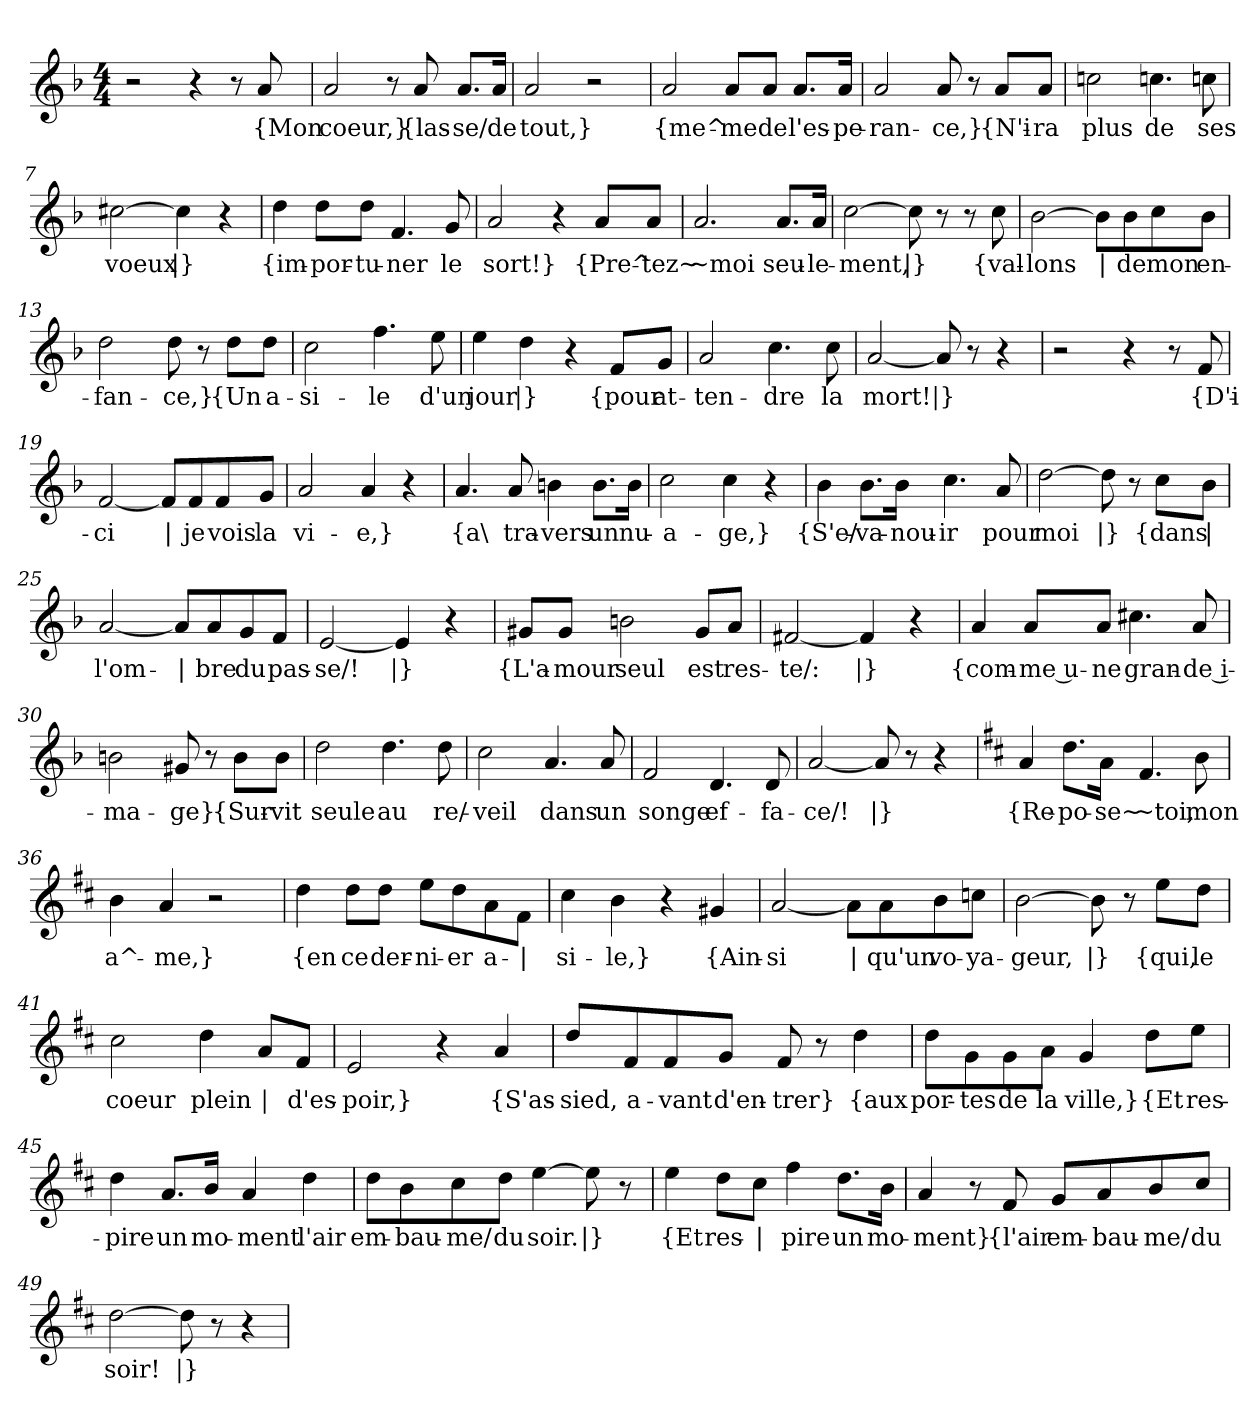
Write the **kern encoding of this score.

**kern	**text
*part1	*part1
*staff1	*staff1
*clefG2	*
*k[b-]	*
*M4/4	*
=1	=1
2r	.
4r	.
8r	.
!	!LO:LY:b
8a/	{Mon
=2	=2
!	!LO:LY:b
2a/	coeur,}
8r	.
!	!LO:LY:b
8a/	{las-
!	!LO:LY:b
8.a/L	-se/
!	!LO:LY:b
16a/Jk	de
=3	=3
!	!LO:LY:b
2a/	tout,}
2r	.
=4	=4
!	!LO:LY:b
2a/	{me^-
!	!LO:LY:b
8a/L	-me
!	!LO:LY:b
8a/J	de
!	!LO:LY:b
8.a/L	l'es-
!	!LO:LY:b
16a/Jk	-pe-
=5	=5
!	!LO:LY:b
2a/	-ran-
!	!LO:LY:b
8a/	-ce,}
8r	.
!	!LO:LY:b
8a/L	{N'i-
!	!LO:LY:b
8a/J	-ra
=6	=6
!	!LO:LY:b
2ccn\	plus
!	!LO:LY:b
4.ccn\	de
!	!LO:LY:b
8ccn\	ses
!!LO:LB:g=z
=7	=7
!	!LO:LY:b
[2cc#X\	voeux
!	!LO:LY:b
4cc#\]	|}
4r	.
=8	=8
!	!LO:LY:b
4dd\	{im-
!	!LO:LY:b
8dd\L	-por-
!	!LO:LY:b
8dd\J	-tu-
!	!LO:LY:b
4.f/	-ner
!	!LO:LY:b
8g/	le
=9	=9
!	!LO:LY:b
2a/	sort!}
4r	.
!	!LO:LY:b
8a/L	{Pre^-
!	!LO:LY:b
8a/J	-tez~
=10	=10
!	!LO:LY:b
2.a/	~moi
!	!LO:LY:b
8.a/L	seu-
!	!LO:LY:b
16a/Jk	-le-
=11	=11
!	!LO:LY:b
[2cc\	-ment,
!	!LO:LY:b
8cc\]	|}
8r	.
8r	.
!	!LO:LY:b
8cc\	{val-
!!LO:LB:g=z
=12	=12
!	!LO:LY:b
[2b-\	-lons
!	!LO:LY:b
8b-\L]	|
!	!LO:LY:b
8b-\	de
!	!LO:LY:b
8cc\	mon
!	!LO:LY:b
8b-\J	en-
=13	=13
!	!LO:LY:b
2dd\	-fan-
!	!LO:LY:b
8dd\	-ce,}
8r	.
!	!LO:LY:b
8dd\L	{Un
!	!LO:LY:b
8dd\J	a-
=14	=14
!	!LO:LY:b
2cc\	-si-
!	!LO:LY:b
4.ff\	-le
!	!LO:LY:b
8ee\	d'un
=15	=15
!	!LO:LY:b
4ee\	jour
!	!LO:LY:b
4dd\	|}
4r	.
!	!LO:LY:b
8f/L	{pour
!	!LO:LY:b
8g/J	at-
=16	=16
!	!LO:LY:b
2a/	-ten-
!	!LO:LY:b
4.cc\	-dre
!	!LO:LY:b
8cc\	la
=17	=17
!	!LO:LY:b
[2a/	mort!
!	!LO:LY:b
8a/]	|}
8r	.
4r	.
!!LO:LB:g=z
=18	=18
2r	.
4r	.
8r	.
!	!LO:LY:b
8f/	{D'i-
=19	=19
!	!LO:LY:b
[2f/	-ci
!	!LO:LY:b
8f/L]	|
!	!LO:LY:b
8f/	je
!	!LO:LY:b
8f/	vois
!	!LO:LY:b
8g/J	la
=20	=20
!	!LO:LY:b
2a/	vi-
!	!LO:LY:b
4a/	-e,}
4r	.
=21	=21
!	!LO:LY:b
4.a/	{a\
!	!LO:LY:b
8a/	tra-
!	!LO:LY:b
4bn\	-vers
!	!LO:LY:b
8.b\L	un
!	!LO:LY:b
16b\Jk	nu-
=22	=22
!	!LO:LY:b
2cc\	-a-
!	!LO:LY:b
4cc\	-ge,}
4r	.
=23	=23
!	!LO:LY:b
4b-\	{S'e/-
!	!LO:LY:b
8.b-\L	-va-
!	!LO:LY:b
16b-\Jk	-nou-
!	!LO:LY:b
4.cc\	-ir
!	!LO:LY:b
8a/	pour
!!LO:LB:g=z
=24	=24
!	!LO:LY:b
[2dd\	moi
!	!LO:LY:b
8dd\]	|}
8r	.
!	!LO:LY:b
8cc\L	{dans
!	!LO:LY:b
8b-\J	|
=25	=25
!	!LO:LY:b
[2a/	l'om-
!	!LO:LY:b
8a/L]	|
!	!LO:LY:b
8a/	-bre
!	!LO:LY:b
8g/	du
!	!LO:LY:b
8f/J	pas-
=26	=26
!	!LO:LY:b
[2e/	-se/!
!	!LO:LY:b
4e/]	|}
4r	.
=27	=27
!	!LO:LY:b
8g#X/L	{L'a-
!	!LO:LY:b
8g#/J	-mour
!	!LO:LY:b
2bn\	seul
!	!LO:LY:b
8g#/L	est
!	!LO:LY:b
8a/J	res-
=28	=28
!	!LO:LY:b
[2f#X/	-te/:
!	!LO:LY:b
4f#/]	|}
4r	.
!!LO:LB:g=z
=29	=29
!	!LO:LY:b
4a/	{com-
!	!LO:LY:b
8a/L	-me u-
!	!LO:LY:b
8a/J	-ne
!	!LO:LY:b
4.cc#X\	gran-
!	!LO:LY:b
8a/	-de i-
=30	=30
!	!LO:LY:b
2bn\	-ma-
!	!LO:LY:b
8g#X/	-ge}
8r	.
!	!LO:LY:b
8b\L	{Sur-
!	!LO:LY:b
8b\J	-vit
=31	=31
!	!LO:LY:b
2dd\	seule
!	!LO:LY:b
4.dd\	au
!	!LO:LY:b
8dd\	re/-
=32	=32
!	!LO:LY:b
2cc\	-veil
!	!LO:LY:b
4.a/	dans
!	!LO:LY:b
8a/	un
=33	=33
!	!LO:LY:b
2f/	songe
!	!LO:LY:b
4.d/	ef-
!	!LO:LY:b
8d/	-fa-
!!LO:LB:g=z
=34	=34
!	!LO:LY:b
[2a/	-ce/!
!	!LO:LY:b
8a/]	|}
8r	.
4r	.
=35	=35
*k[f#c#]	*
!	!LO:LY:b
4a/	{Re-
!	!LO:LY:b
8.dd\L	-po-
!	!LO:LY:b
16a\Jk	-se~
!	!LO:LY:b
4.f#/	~toi,
!	!LO:LY:b
8b\	mon
=36	=36
!	!LO:LY:b
4b\	a^-
!	!LO:LY:b
4a/	-me,}
2r	.
=37	=37
!	!LO:LY:b
4dd\	{en
!	!LO:LY:b
8dd\L	ce
!	!LO:LY:b
8dd\J	der-
!	!LO:LY:b
8ee\L	-ni-
!	!LO:LY:b
8dd\	-er
!	!LO:LY:b
8a\	a-
!	!LO:LY:b
8f#\J	|
=38	=38
!	!LO:LY:b
4cc#\	-si-
!	!LO:LY:b
4b\	-le,}
4r	.
!	!LO:LY:b
4g#X/	{Ain-
!!LO:LB:g=z
=39	=39
!	!LO:LY:b
[2a/	-si
!	!LO:LY:b
8a\L]	|
!	!LO:LY:b
8a\	qu'un
!	!LO:LY:b
8b\	vo-
!	!LO:LY:b
8ccn\J	-ya-
=40	=40
!	!LO:LY:b
[2b\	-geur,
!	!LO:LY:b
8b\]	|}
8r	.
!	!LO:LY:b
8ee\L	{qui,
!	!LO:LY:b
8dd\J	le
=41	=41
!	!LO:LY:b
2cc#\	coeur
!	!LO:LY:b
4dd\	plein
!	!LO:LY:b
8a/L	|
!	!LO:LY:b
8f#/J	d'es-
=42	=42
!	!LO:LY:b
2e/	-poir,}
4r	.
!	!LO:LY:b
4a/	{S'as-
!!LO:LB:g=z
=43	=43
!	!LO:LY:b
8dd/L	-sied,
!	!LO:LY:b
8f#/	a-
!	!LO:LY:b
8f#/	-vant
!	!LO:LY:b
8g/J	d'en-
!	!LO:LY:b
8f#/	-trer}
8r	.
!	!LO:LY:b
4dd\	{aux
=44	=44
!	!LO:LY:b
8dd\L	por-
!	!LO:LY:b
8g\	-tes
!	!LO:LY:b
8g\	de
!	!LO:LY:b
8a\J	la
!	!LO:LY:b
4g/	ville,}
!	!LO:LY:b
8dd\L	{Et
!	!LO:LY:b
8ee\J	res-
=45	=45
!	!LO:LY:b
4dd\	-pire
!	!LO:LY:b
8.a/L	un
!	!LO:LY:b
16b/Jk	mo-
!	!LO:LY:b
4a/	-ment
!	!LO:LY:b
4dd\	l'air
!!LO:LB:g=z
=46	=46
!	!LO:LY:b
8dd\L	em-
!	!LO:LY:b
8b\	-bau-
!	!LO:LY:b
8cc#\	-me/
!	!LO:LY:b
8dd\J	du
!	!LO:LY:b
[4ee\	soir.
!	!LO:LY:b
8ee\]	|}
8r	.
=47	=47
!	!LO:LY:b
4ee\	{Et
!	!LO:LY:b
8dd\L	res-
!	!LO:LY:b
8cc#\J	|
!	!LO:LY:b
4ff#\	-pire
!	!LO:LY:b
8.dd\L	un
!	!LO:LY:b
16b\Jk	mo-
=48	=48
!	!LO:LY:b
4a/	-ment}
8r	.
!	!LO:LY:b
8f#/	{l'air
!	!LO:LY:b
8g/L	em-
!	!LO:LY:b
8a/	-bau-
!	!LO:LY:b
8b/	-me/
!	!LO:LY:b
8cc#/J	du
=49	=49
!	!LO:LY:b
[2dd\	soir!
!	!LO:LY:b
8dd\]	|}
8r	.
4r	.
=	=
*-	*-
